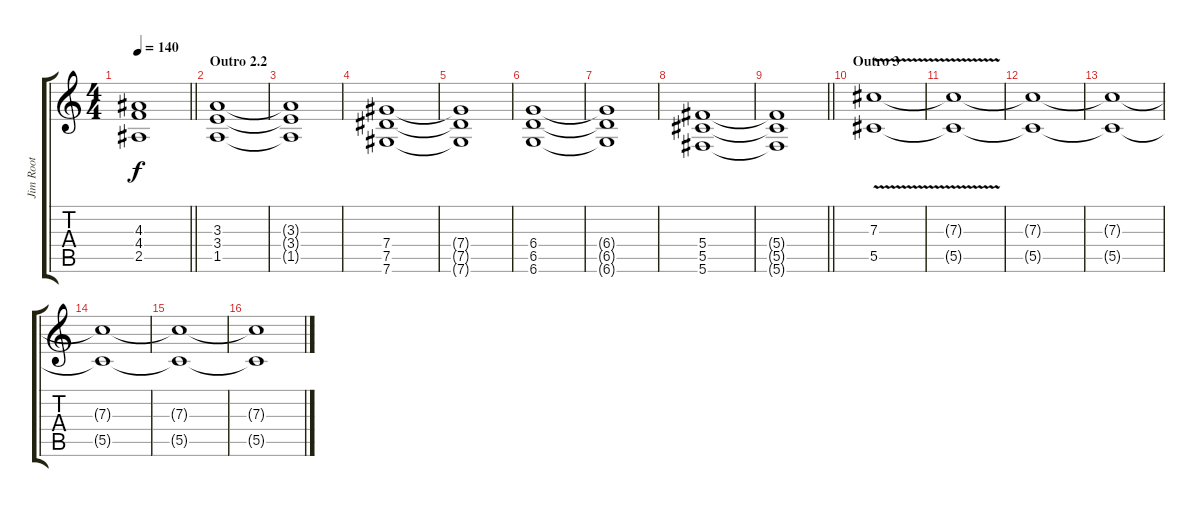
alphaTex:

\track ("Jim Root" "Jim Root") {instrument distortionguitar}
\staff {score tabs}
\tuning (Eb4 Bb3 Gb3 Db3 Ab2 Db2) {hide}
\ts (4 4)
\tempo 140
\clef g2
\barLineRight lightlight
\ks c
(4.3{t} 4.4{t} 2.5{t}).1{dy f} |
\section ("" "Outro 2.2")
(3.3 3.4 1.5).1 |
(3.3{t} 3.4{t} 1.5{t}).1 |
(7.4 7.5 7.6).1 |
(7.4{t} 7.5{t} 7.6{t}).1 |
(6.4 6.5 6.6).1 |
(6.4{t} 6.5{t} 6.6{t}).1 |
(5.4 5.5 5.6).1 |
\barLineRight lightlight
(5.4{t} 5.5{t} 5.6{t}).1 |
\section ("" "Outro 3")
(7.3{v} 5.5{v}).1 |
(7.3{t} 5.5{t}).1 |
(7.3{t} 5.5{t}).1{volume 4} |
(7.3{t} 5.5{t}).1 |
(7.3{t} 5.5{t}).1 |
(7.3{t} 5.5{t}).1 |
(7.3{t} 5.5{t}).1{volume 0}
